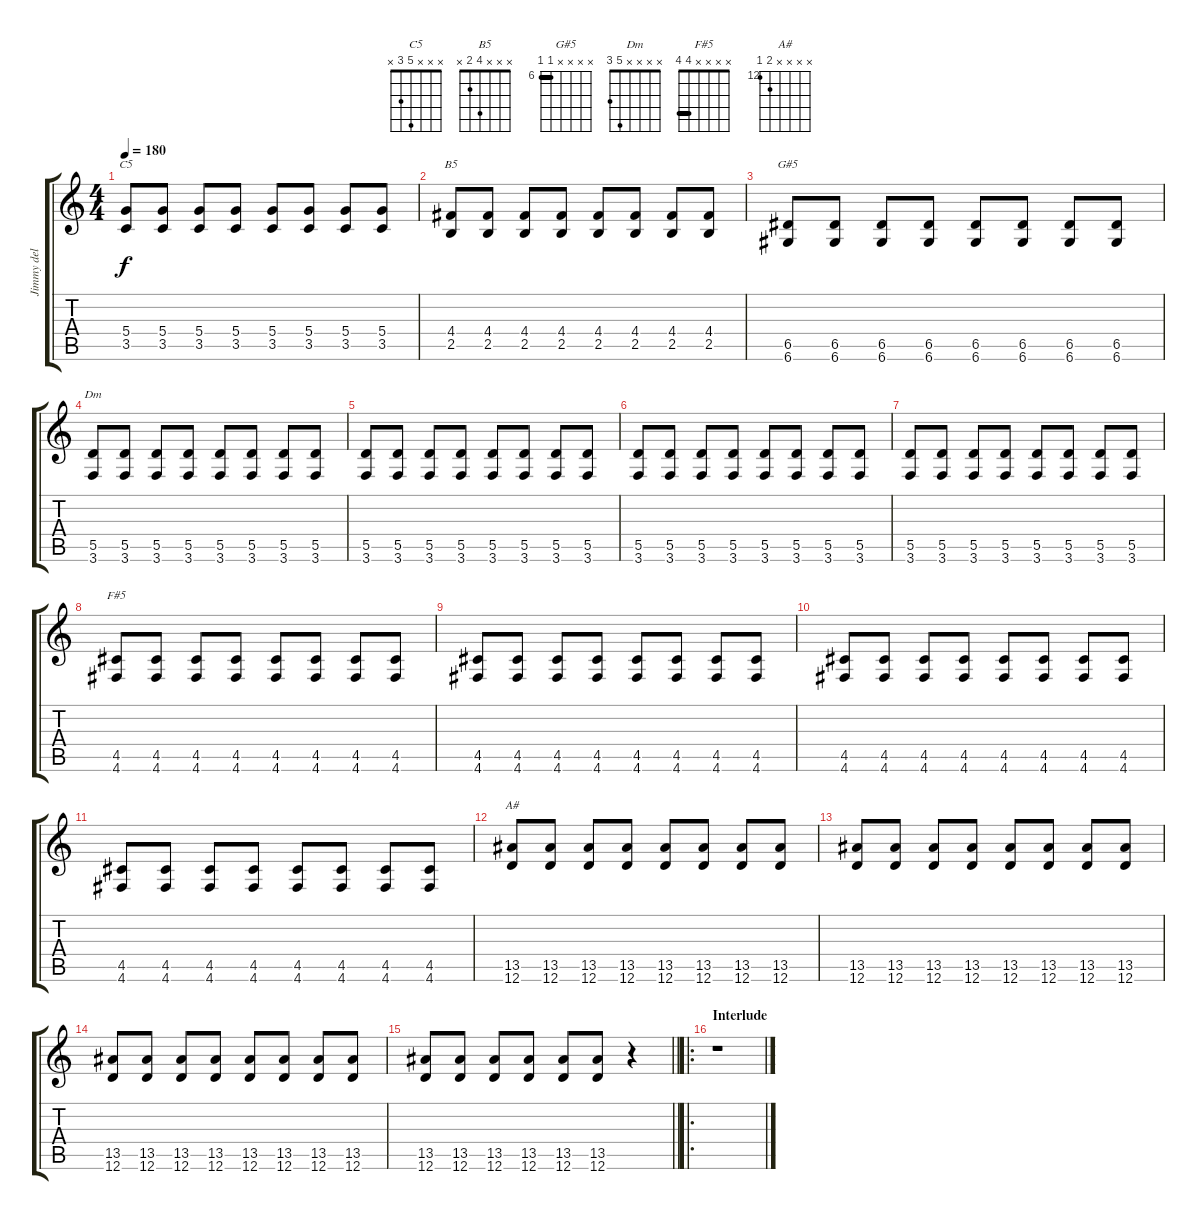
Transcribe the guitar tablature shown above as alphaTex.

\track ("Jimmy del Rivo / Guitar 2" "Jimmy del ") {instrument distortionguitar}
\staff {score tabs}
\tuning (D4 A3 Gb3 D3 A2 D2) {hide}
\chord ("C5" x x x 5 3 x)
\chord ("B5" x x x 4 2 x)
\chord ("G#5" x x x x 6 6) {firstfret 6 barre 6}
\chord ("Dm" x x x x 5 3)
\chord ("F#5" x x x x 4 4) {barre 4}
\chord ("A#" x x x x 13 12) {firstfret 12}
\ts (4 4)
\tempo 180
\clef g2
\ks c
(5.4 3.5).8{ch "C5" dy f} (5.4 3.5).8 (5.4 3.5).8 (5.4 3.5).8 (5.4 3.5).8 (5.4 3.5).8 (5.4 3.5).8 (5.4 3.5).8 |
(4.4 2.5).8{ch "B5"} (4.4 2.5).8 (4.4 2.5).8 (4.4 2.5).8 (4.4 2.5).8 (4.4 2.5).8 (4.4 2.5).8 (4.4 2.5).8 |
(6.5 6.6).8{ch "G#5"} (6.5 6.6).8 (6.5 6.6).8 (6.5 6.6).8 (6.5 6.6).8 (6.5 6.6).8 (6.5 6.6).8 (6.5 6.6).8 |
(5.5 3.6).8{ch "Dm"} (5.5 3.6).8 (5.5 3.6).8 (5.5 3.6).8 (5.5 3.6).8 (5.5 3.6).8 (5.5 3.6).8 (5.5 3.6).8 |
(5.5 3.6).8 (5.5 3.6).8 (5.5 3.6).8 (5.5 3.6).8 (5.5 3.6).8 (5.5 3.6).8 (5.5 3.6).8 (5.5 3.6).8 |
(5.5 3.6).8 (5.5 3.6).8 (5.5 3.6).8 (5.5 3.6).8 (5.5 3.6).8 (5.5 3.6).8 (5.5 3.6).8 (5.5 3.6).8 |
(5.5 3.6).8 (5.5 3.6).8 (5.5 3.6).8 (5.5 3.6).8 (5.5 3.6).8 (5.5 3.6).8 (5.5 3.6).8 (5.5 3.6).8 |
(4.5 4.6).8{ch "F#5"} (4.5 4.6).8 (4.5 4.6).8 (4.5 4.6).8 (4.5 4.6).8 (4.5 4.6).8 (4.5 4.6).8 (4.5 4.6).8 |
(4.5 4.6).8 (4.5 4.6).8 (4.5 4.6).8 (4.5 4.6).8 (4.5 4.6).8 (4.5 4.6).8 (4.5 4.6).8 (4.5 4.6).8 |
(4.5 4.6).8 (4.5 4.6).8 (4.5 4.6).8 (4.5 4.6).8 (4.5 4.6).8 (4.5 4.6).8 (4.5 4.6).8 (4.5 4.6).8 |
(4.5 4.6).8 (4.5 4.6).8 (4.5 4.6).8 (4.5 4.6).8 (4.5 4.6).8 (4.5 4.6).8 (4.5 4.6).8 (4.5 4.6).8 |
(13.5 12.6).8{ch "A#"} (13.5 12.6).8 (13.5 12.6).8 (13.5 12.6).8 (13.5 12.6).8 (13.5 12.6).8 (13.5 12.6).8 (13.5 12.6).8 |
(13.5 12.6).8 (13.5 12.6).8 (13.5 12.6).8 (13.5 12.6).8 (13.5 12.6).8 (13.5 12.6).8 (13.5 12.6).8 (13.5 12.6).8 |
(13.5 12.6).8 (13.5 12.6).8 (13.5 12.6).8 (13.5 12.6).8 (13.5 12.6).8 (13.5 12.6).8 (13.5 12.6).8 (13.5 12.6).8 |
\barLineRight lightlight
(13.5 12.6).8 (13.5 12.6).8 (13.5 12.6).8 (13.5 12.6).8 (13.5 12.6).8 (13.5 12.6).8 r.4 |
\ro
\section ("" "Interlude")
r.1
